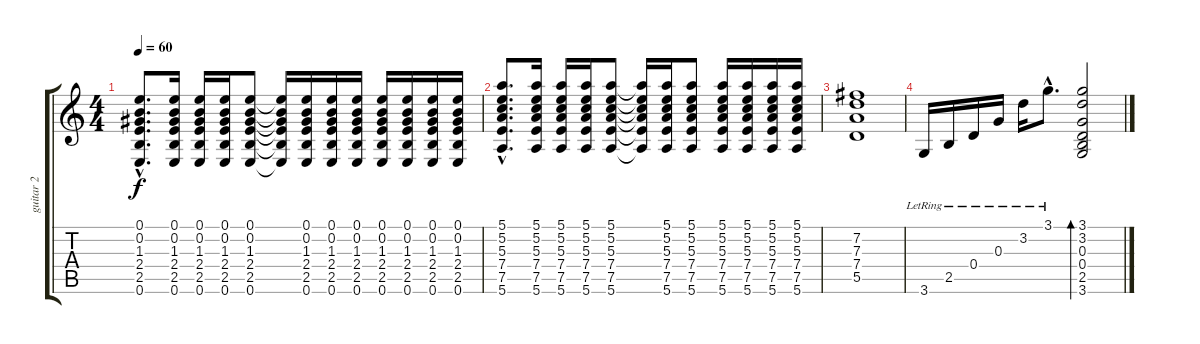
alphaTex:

\track ("guitar 2" "guitar 2") {instrument acousticguitarsteel}
\staff {score tabs}
\tuning (E4 B3 G3 D3 A2 E2) {hide}
\ts (4 4)
\tempo 60
\clef g2
\ks c
(0.1{hac} 0.2{hac} 1.3{hac} 2.4{hac} 2.5{hac} 0.6{hac}).8{d dy f} (0.1 0.2 1.3 2.4 2.5 0.6).16 (0.1 0.2 1.3 2.4 2.5 0.6).16 (0.1 0.2 1.3 2.4 2.5 0.6).16 (0.1 0.2 1.3 2.4 2.5 0.6).8 (0.1{t} 0.2{t} 1.3{t} 2.4{t} 2.5{t} 0.6{t}).16 (0.1 0.2 1.3 2.4 2.5 0.6).16 (0.1 0.2 1.3 2.4 2.5 0.6).16 (0.1 0.2 1.3 2.4 2.5 0.6).16 (0.1 0.2 1.3 2.4 2.5 0.6).16 (0.1 0.2 1.3 2.4 2.5 0.6).16 (0.1 0.2 1.3 2.4 2.5 0.6).16 (0.1 0.2 1.3 2.4 2.5 0.6).16 |
(5.1{hac} 5.2{hac} 5.3{hac} 7.4{hac} 7.5{hac} 5.6{hac}).8{d} (5.1 5.2 5.3 7.4 7.5 5.6).16 (5.1 5.2 5.3 7.4 7.5 5.6).16 (5.1 5.2 5.3 7.4 7.5 5.6).16 (5.1 5.2 5.3 7.4 7.5 5.6).8 (5.1{t} 5.2{t} 5.3{t} 7.4{t} 7.5{t} 5.6{t}).16 (5.1 5.2 5.3 7.4 7.5 5.6).16 (5.1 5.2 5.3 7.4 7.5 5.6).8 (5.1 5.2 5.3 7.4 7.5 5.6).16 (5.1 5.2 5.3 7.4 7.5 5.6).16 (5.1 5.2 5.3 7.4 7.5 5.6).16 (5.1 5.2 5.3 7.4 7.5 5.6).16 |
(7.2 7.3 7.4 5.5).1 |
3.6{lr}.16 2.5{lr}.16 0.4{lr}.16 0.3{lr}.16 3.2{lr}.16 3.1{hac lr}.8{d} (3.1 3.2 0.3 0.4 2.5 3.6).2{bd 60}
